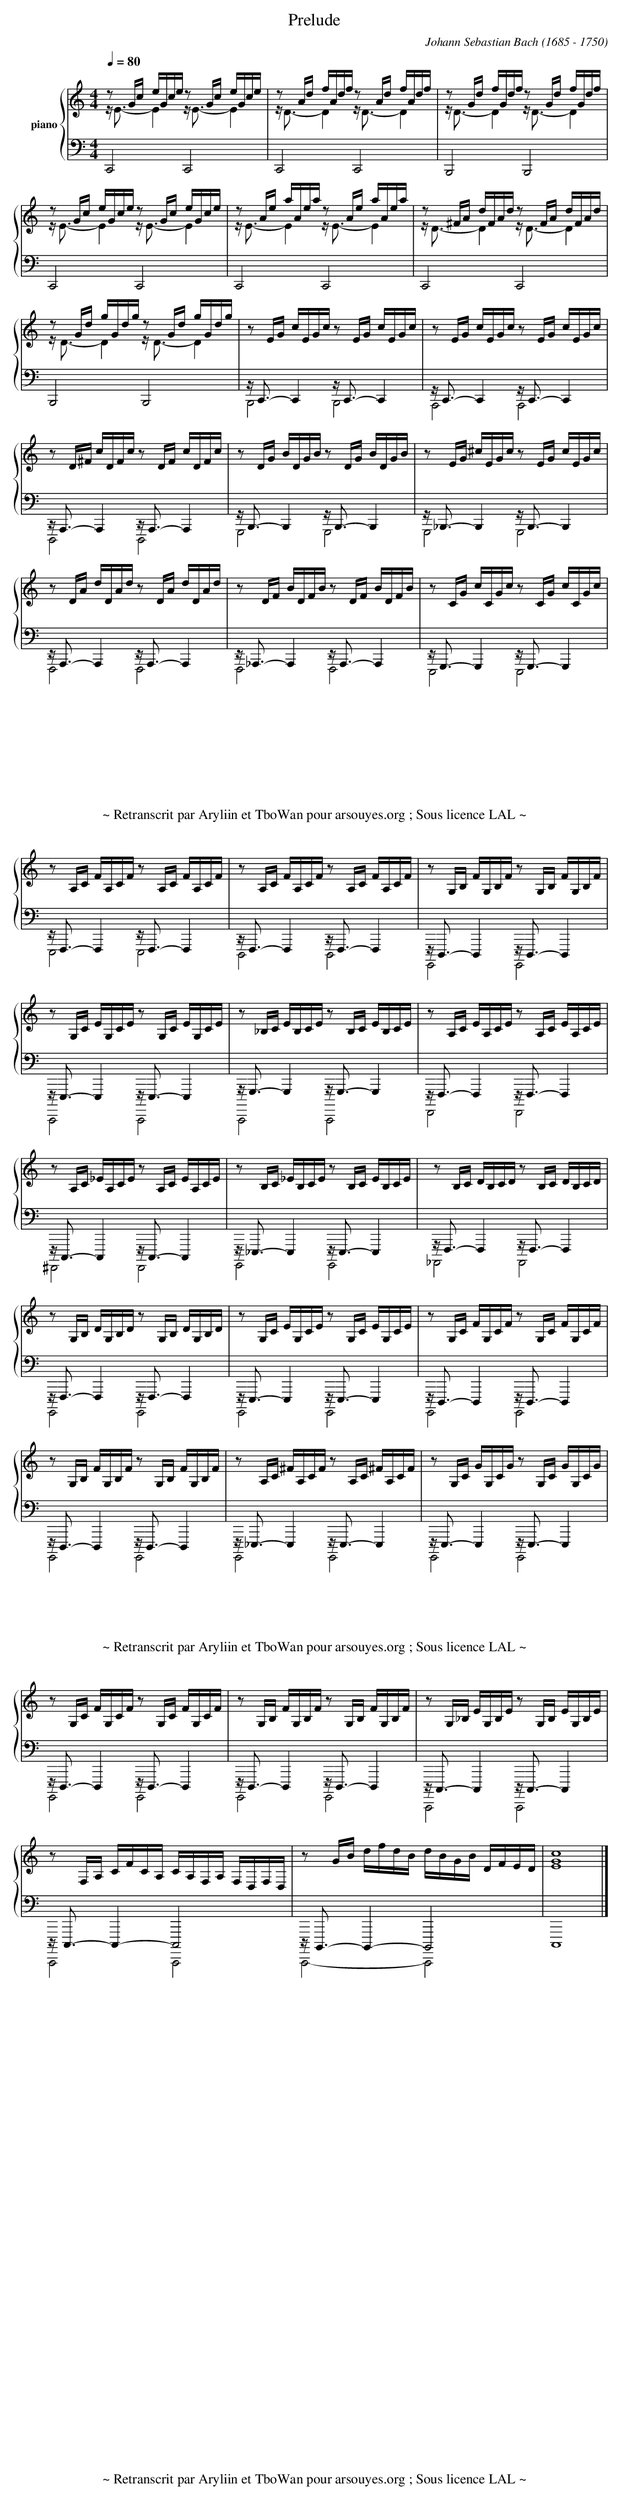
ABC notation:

X:1
T:Prelude
C:Johann Sebastian Bach (1685 - 1750)
L:1/4
M:4/4
Q:1/4=80
V:1 clef=treble name="piano"
V:2 clef=bass middle=d
%%staves {1 2}
K:C
%%footer ~ Retranscrit par Aryliin et TboWan pour arsouyes.org ; Sous licence LAL ~
[V:1] z/2  G/4c/4 e/4G/4c/4e/4 z/2 G/4c/4 e/4G/4c/4e/4 & z/4 E3/4-E z/4 E3/4-E | \
[V:1] z/2  A/4d/4 f/4A/4d/4f/4 z/2 A/4d/4 f/4A/4d/4f/4 & z/4 D3/4-D z/4 D3/4-D | \
[V:1] z/2  G/4d/4 f/4G/4d/4f/4 z/2 G/4d/4 f/4G/4d/4f/4 & z/4 D3/4-D z/4 D3/4-D |
[V:1] z/2  G/4c/4 e/4G/4c/4e/4 z/2 G/4c/4 e/4G/4c/4e/4 & z/4 E3/4-E z/4 E3/4-E | \
[V:1] z/2  A/4e/4 a/4A/4e/4a/4 z/2 A/4e/4 a/4A/4e/4a/4 & z/4 E3/4-E z/4 E3/4-E | \
[V:1] z/2 ^F/4A/4 d/4F/4A/4d/4 z/2 F/4A/4 d/4F/4A/4d/4 & z/4 D3/4-D z/4 D3/4-D |
[V:1] z/2  G/4d/4 g/4G/4d/4g/4 z/2 G/4d/4 g/4G/4d/4g/4 & z/4 D3/4-D z/4 D3/4-D | \
[V:1] z/2  E/4G/4 c/4E/4G/4c/4 z/2 E/4G/4 c/4E/4G/4c/4 | \
[V:1] z/2  E/4G/4 c/4E/4G/4c/4 z/2 E/4G/4 c/4E/4G/4c/4 |
[V:1] z/2 D/4^F/4 c/4D/4F/4c/4 z/2 D/4F/4 c/4D/4F/4c/4 | \
[V:1] z/2  D/4G/4 B/4D/4G/4B/4 z/2 D/4G/4 B/4D/4G/4B/4 | \
[V:1] z/2 E/4G/4 ^c/4E/4G/4c/4 z/2 E/4G/4 c/4E/4G/4c/4 |
[V:1] z/2  D/4A/4 d/4D/4A/4d/4 z/2 D/4A/4 d/4D/4A/4d/4 | \
[V:1] z/2  D/4F/4 B/4D/4F/4B/4 z/2 D/4F/4 B/4D/4F/4B/4 | \
[V:1] z/2  C/4G/4 c/4C/4G/4c/4 z/2 C/4G/4 c/4C/4G/4c/4 |
[V:1] z/2 A,/4C/4 F/4A,/4C/4F/4 z/2 A,/4C/4 F/4A,/4C/4F/4 | \
[V:1] z/2 A,/4C/4 F/4A,/4C/4F/4 z/2 A,/4C/4 F/4A,/4C/4F/4 | \
[V:1] z/2 G,/4B,/4 F/4G,/4B,/4F/4 z/2 G,/4B,/4 F/4G,/4B,/4F/4 |
[V:1] z/2 G,/4C/4 E/4G,/4C/4E/4 z/2 G,/4C/4 E/4G,/4C/4E/4 | \
[V:1] z/2 _B,/4C/4 E/4B,/4C/4E/4 z/2 B,/4C/4 E/4B,/4C/4E/4 | \
[V:1] z/2  A,/4C/4 E/4A,/4C/4E/4 z/2 A,/4C/4 E/4A,/4C/4E/4 |
[V:1] z/2 A,/4C/4 _E/4A,/4C/4E/4 z/2 A,/4C/4 E/4A,/4C/4E/4 | \
[V:1] z/2 B,/4C/4 _E/4B,/4C/4E/4 z/2 B,/4C/4 E/4B,/4C/4E/4 | \
[V:1] z/2  B,/4C/4 D/4B,/4C/4D/4 z/2 B,/4C/4 D/4B,/4C/4D/4 |
[V:1] z/2 G,/4B,/4 D/4G,/4B,/4D/4 z/2 G,/4B,/4 D/4G,/4B,/4D/4 | \
[V:1] z/2 G,/4C/4 E/4G,/4C/4E/4 z/2 G,/4C/4 E/4G,/4C/4E/4 | \
[V:1] z/2 G,/4C/4 F/4G,/4C/4F/4 z/2 G,/4C/4 F/4G,/4C/4F/4 |
[V:1] z/2 G,/4B,/4 F/4G,/4B,/4F/4 z/2 G,/4B,/4 F/4G,/4B,/4F/4 | \
[V:1] z/2 A,/4C/4 ^F/4A,/4C/4F/4 z/2 A,/4C/4 ^F/4A,/4C/4F/4 | \
[V:1] z/2 G,/4C/4 G/4G,/4C/4G/4 z/2 G,/4C/4 G/4G,/4C/4G/4 |
[V:1] z/2 G,/4C/4 F/4G,/4C/4F/4 z/2 G,/4C/4 F/4G,/4C/4F/4 | \
[V:1] z/2 G,/4B,/4 F/4G,/4B,/4F/4 z/2 G,/4B,/4 F/4G,/4B,/4F/4 | \
[V:1] z/2 G,/4_B,/4 E/4G,/4B,/4E/4 z/2 G,/4B,/4 E/4G,/4B,/4E/4 |
[V:1] z/2 F,/4A,/4 C/4F/4C/4A,/4 C/4A,/4F,/4A,/4 F,/4D,/4F,/4D,/4 | \
[V:1] z/2 G/4B/4 d/4f/4d/4B/4 d/4B/4G/4B/4 D/4F/4E/4D/4 | \
[V:1] E4 & G4 & c4 |]
[V:2 K: octave=-2] c'2 c'2 | c'2 c'2 | b2 b2 |
[V:2 K: octave=-2] c'2 c'2 | c'2 c'2 | c'2 c'2 |
[V:2 K:1 octave=-2] b2 b2 | z/4 c'3/4-c' z/4 c'3/4-c' & b2 b2 | z/4 c'3/4-c' z/4 c'3/4-c' & a2 a2 |
[V:2 K:1 octave=-2] z/4  a3/4-a z/4 a3/4-a & d2 d2 | \
[V:2 K:1 octave=-2] z/4  b3/4-b z/4 b3/4-b & g2 g2 | \
[V:2 K:1 octave=-2] z/4 _b3/4-b z/4 b3/4-b & g2 g2 |
[V:2 K:1 octave=-2] z/4  a3/4-a z/4 a3/4-a & f2 f2 | \
[V:2 K:1 octave=-2] z/4 _a3/4-a z/4 a3/4-a & f2 f2 | \
[V:2 K:1 octave=-2] z/4  g3/4-g z/4 g3/4-g & e2 e2 |
[V:2 K:1 octave=-2] z/4  f3/4-f z/4 f3/4-f & e2 e2 | \
[V:2 K:1 octave=-2] z/4  f3/4-f z/4 f3/4-f & d2 d2 | \
[V:2 K:1 octave=-2] z/4  d3/4-d z/4 d3/4-d & G2 G2 |
[V:2 K:1 octave=-2] z/4  e3/4-e z/4 e3/4-e & C2 C2 | \
[V:2 K:1 octave=-2] z/4  g3/4-g z/4 g3/4-g & C2 C2 | \
[V:2 K:1 octave=-2] z/4  f3/4-f z/4 f3/4-f & F2 F2 |
[V:2 K:1 octave=-2] z/4  c3/4-c z/4 c3/4-c & ^F2 F2| \
[V:2 K:1 octave=-2] z/4  _e3/4-e z/4 e3/4-e & G2 G2 | \
[V:2 K:1 octave=-2] z/4  f3/4-f z/4 f3/4-f & _A2 A2 |
[V:2 K:1 octave=-2] z/4  f3/4-f z/4 f3/4-f & G2 G2 | \
[V:2 K:1 octave=-2] z/4  e3/4-e z/4 e3/4-e & G2 G2 | \
[V:2 K:1 octave=-2] z/4  d3/4-d z/4 d3/4-d & G2 G2 |
[V:2 K:1 octave=-2] z/4  d3/4-d z/4 d3/4-d & G2 G2 | \
[V:2 K:1 octave=-2] z/4 _e3/4-e z/4 e3/4-e & G2 G2 | \
[V:2 K:1 octave=-2] z/4  e3/4-e z/4 e3/4-e & G2 G2 |
[V:2 K:1 octave=-2] z/4  d3/4-d z/4 d3/4-d & G2 G2 | \
[V:2 K:1 octave=-2] z/4  d3/4-d z/4 d3/4-d & G2 G2 | \
[V:2 K:1 octave=-2] z/4  c3/4-c z/4 c3/4-c & C2 C2 |
[V:2 K:1 octave=-2] z/4 c3/4-c-c2 & C2 C2 | \
[V:2 K:1 octave=-2] z/4 B3/4-B-B2 & C2-C2 | \
[V:2 K:1 octave=-2] c4 |]
